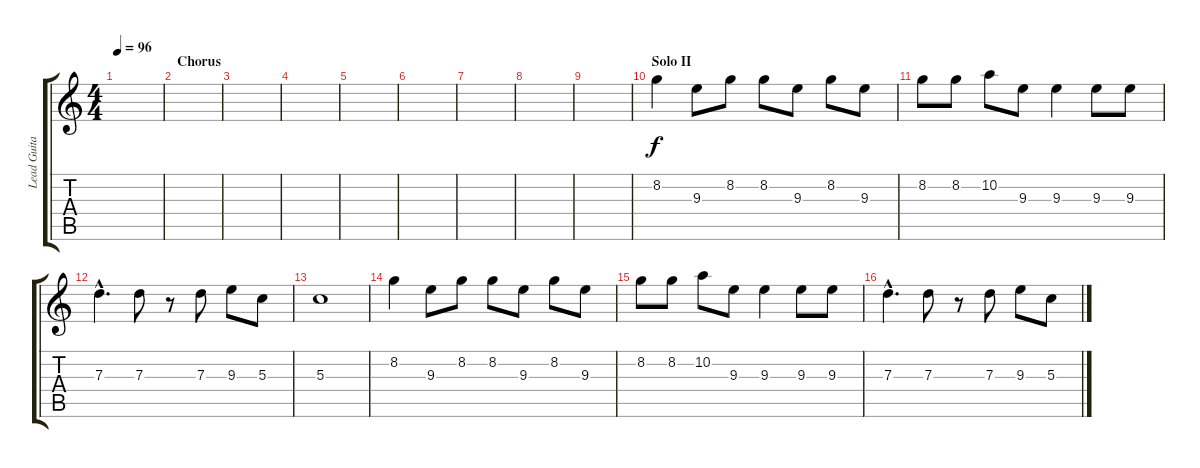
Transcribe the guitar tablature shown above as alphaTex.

\track ("Lead Guitar" "Lead Guita") {instrument overdrivenguitar}
\staff {score tabs}
\tuning (E4 B3 G3 D3 A2 E2) {hide}
\ts (4 4)
\tempo 96
\clef g2
\ks c
|
\section ("" "Chorus")
|
|
|
|
|
|
|
|
\section ("" "Solo II")
8.2.4{instrument overdrivenguitar} 9.3.8 8.2.8 8.2.8 9.3.8 8.2.8 9.3.8 |
8.2.8 8.2.8 10.2.8 9.3.8 9.3.4 9.3.8 9.3.8 |
7.3{hac}.4{d} 7.3.8 r.8 7.3.8 9.3.8 5.3.8 |
5.3.1 |
8.2.4 9.3.8 8.2.8 8.2.8 9.3.8 8.2.8 9.3.8 |
8.2.8 8.2.8 10.2.8 9.3.8 9.3.4 9.3.8 9.3.8 |
7.3{hac}.4{d} 7.3.8 r.8 7.3.8 9.3.8 5.3.8
